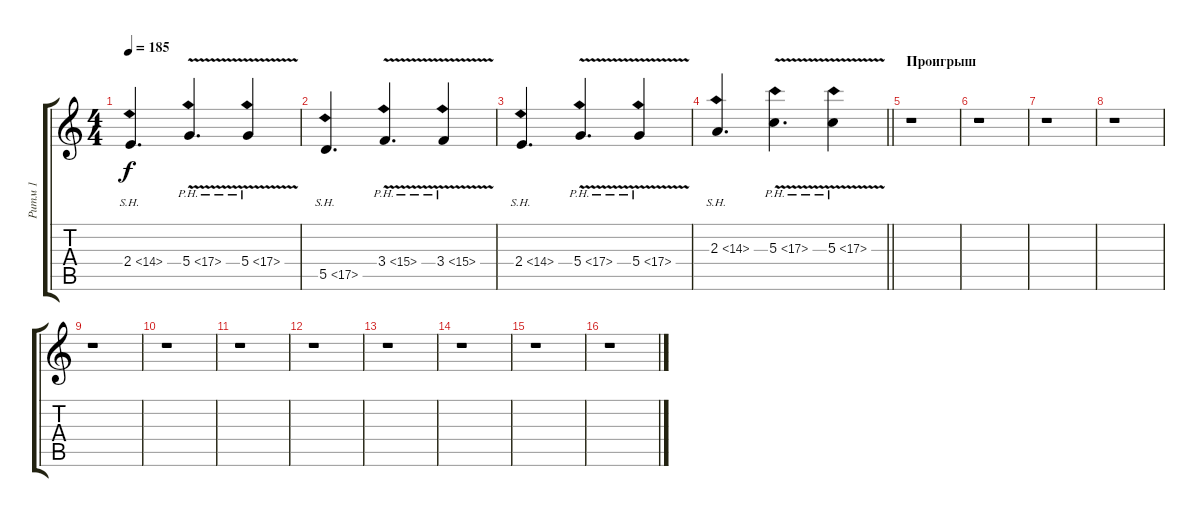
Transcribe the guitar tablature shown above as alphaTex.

\track ("Ритм 1" "Ритм 1") {instrument distortionguitar}
\staff {score tabs}
\tuning (E4 B3 G3 D3 A2 E2) {hide}
\ts (4 4)
\tempo 185
\clef g2
\ks c
2.4{sh 12}.4{d dy f} 5.4{ph 12 v}.4{d} 5.4{ph 12 v}.4 |
5.5{sh 12}.4{d} 3.4{ph 12 v}.4{d} 3.4{ph 12 v}.4 |
2.4{sh 12}.4{d} 5.4{ph 12 v}.4{d} 5.4{ph 12 v}.4 |
\barLineRight lightlight
2.3{sh 12}.4{d} 5.3{ph 12 v}.4{d} 5.3{ph 12 v}.4 |
\section ("" "Проигрыш")
r.1 |
r.1 |
r.1 |
r.1 |
r.1 |
r.1 |
r.1 |
r.1 |
r.1 |
r.1 |
r.1 |
r.1
